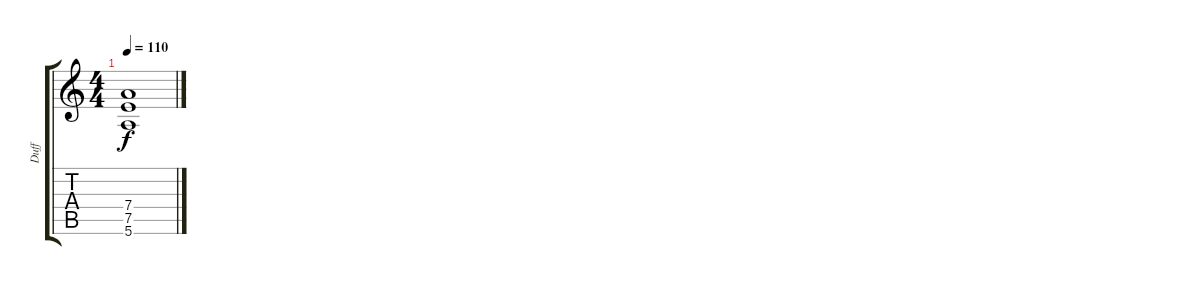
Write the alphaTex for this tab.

\track ("Duff" "Duff") {instrument overdrivenguitar}
\staff {score tabs}
\tuning (E4 B3 G3 D3 A2 E2) {hide}
\ts (4 4)
\tempo 110
\clef g2
\ks c
(7.4 7.5 5.6).1{dy f}
